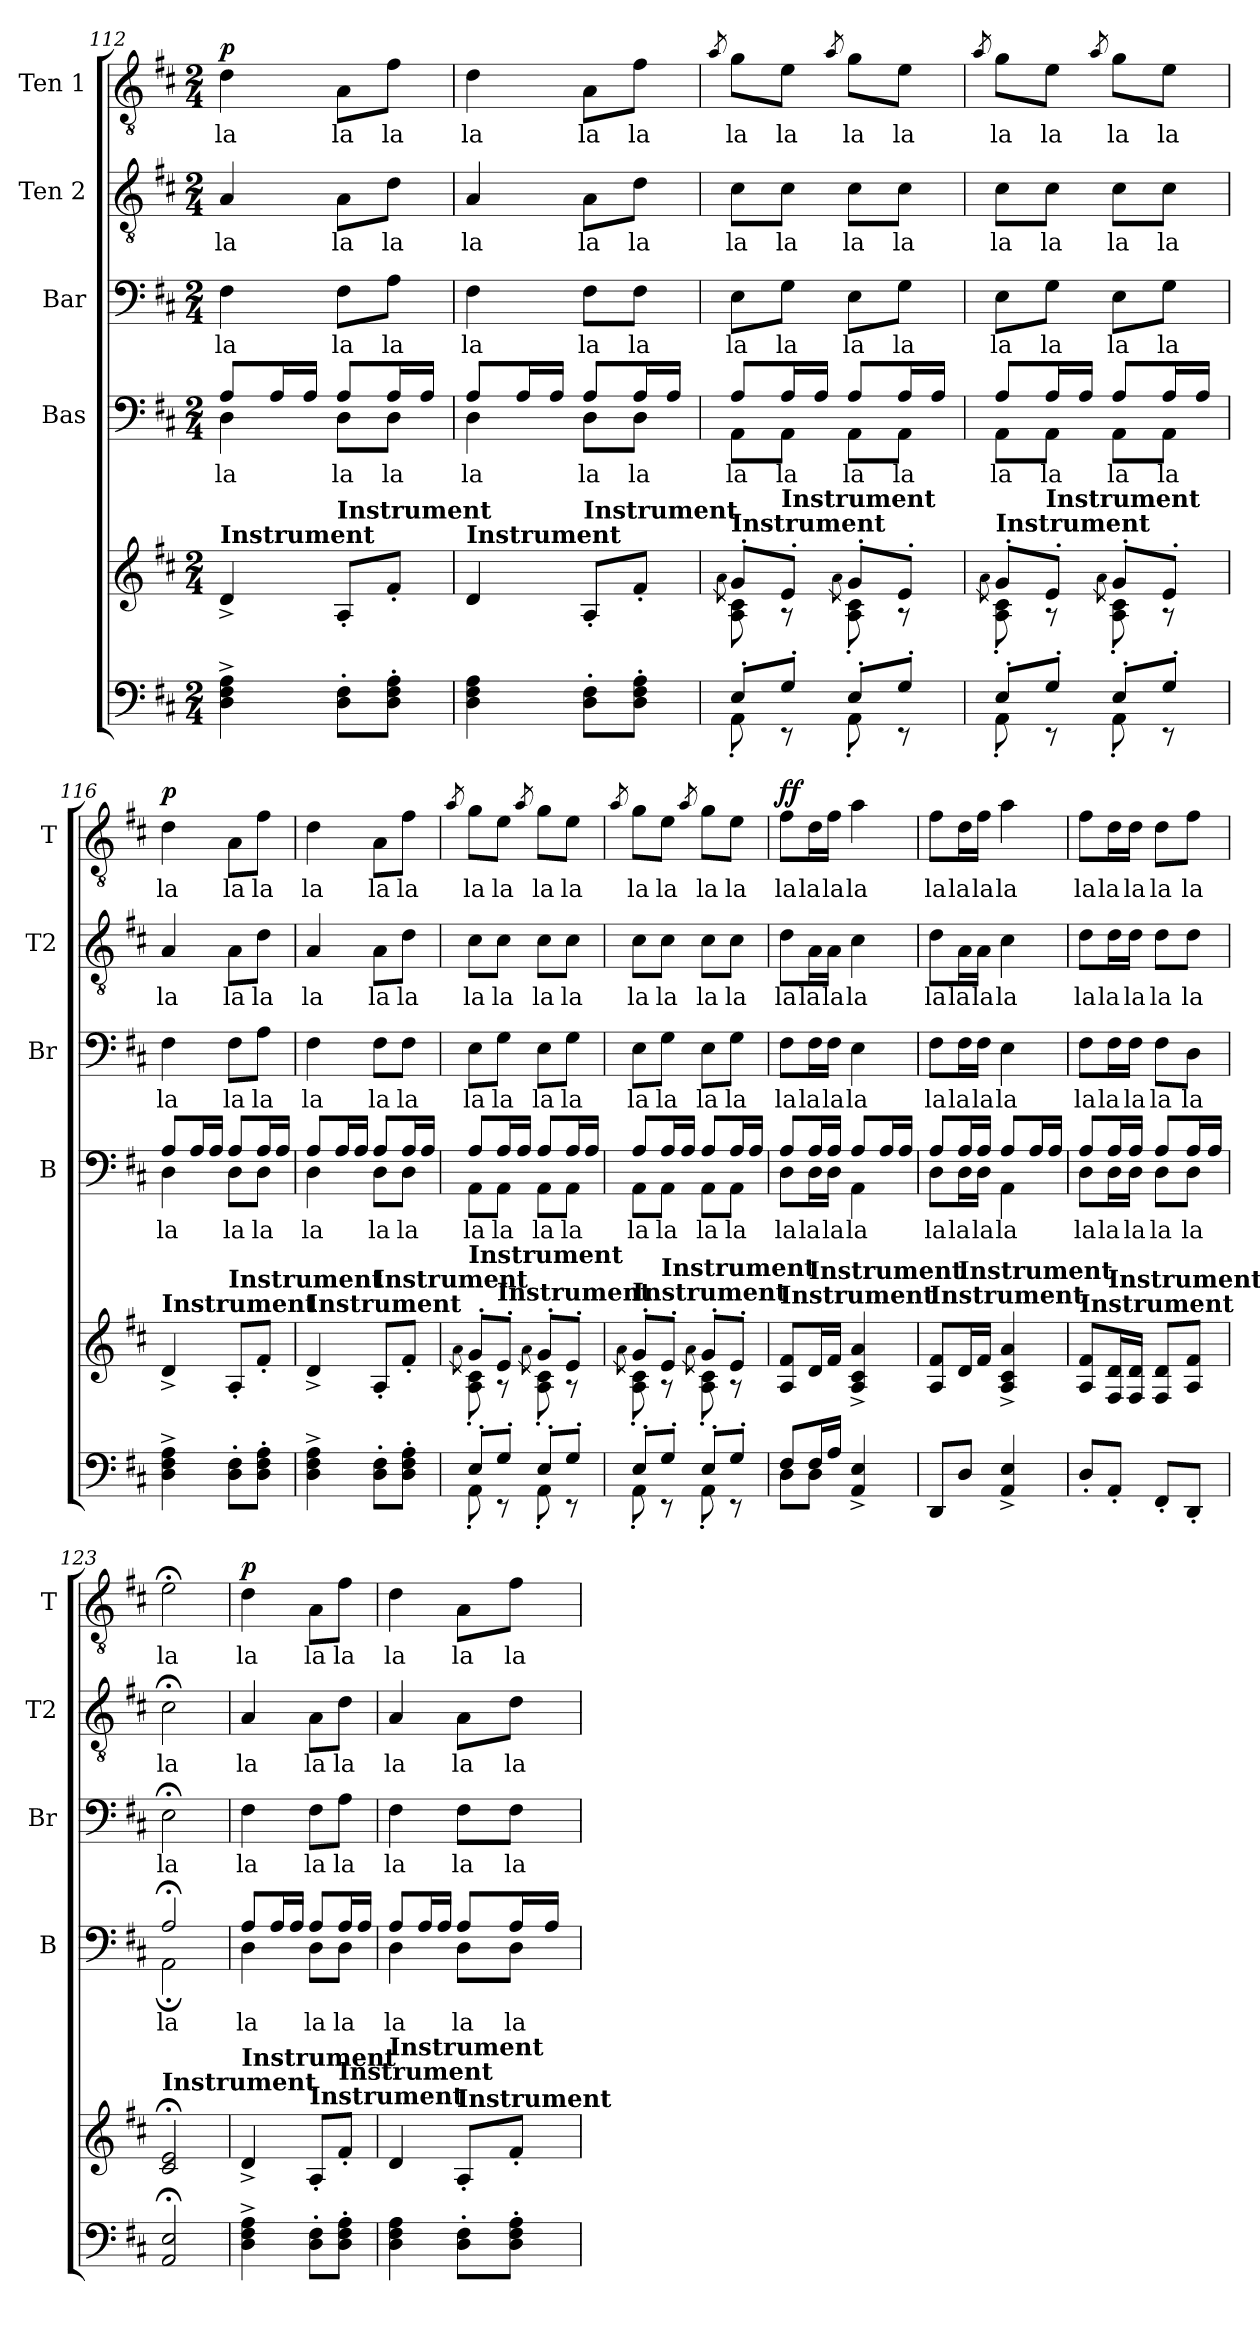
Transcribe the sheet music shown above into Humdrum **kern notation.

**kern	**kern	**kern	**text	**kern	**text	**kern	**text	**kern	**text	**dynam
*part5	*part5	*part4	*part4	*part3	*part3	*part2	*part2	*part1	*part1	*part1
*staff6	*staff5	*staff4	*staff4	*staff3	*staff3	*staff2	*staff2	*staff1	*staff1	*staff1
*	*	*I"Bas	*	*I"Bar	*	*I"Ten 2	*	*I"Ten 1	*	*
*	*	*I'B	*	*I'Br	*	*I'T2	*	*I'T	*	*
!!LO:PB:g=z
*clefF4	*clefG2	*clefF4	*	*clefF4	*	*clefGv2	*	*clefGv2	*	*
*k[f#c#]	*k[f#c#]	*k[f#c#]	*	*k[f#c#]	*	*k[f#c#]	*	*k[f#c#]	*	*
*D:	*D:	*D:	*	*D:	*	*D:	*	*D:	*	*
*M2/4	*M2/4	*M2/4	*	*M2/4	*	*M2/4	*	*M2/4	*	*
=112	=112	=112	=112	=112	=112	=112	=112	=112	=112	=112
*	*	*^	*	*	*	*	*	*	*	*
!	!LO:TX:a:B:t=Instrument	!	!	!	!	!	!	!	!	!	!
!	!	!	!	!	!	!	!	!	!	!	!LO:DY:a
4D\^ 4F#\^ 4A\^	4d^/	4D\	8A/L	la	4F#\	la	4A/	la	4d\	la	p
.	.	.	16A/L	.	.	.	.	.	.	.	.
.	.	.	16A/JJ	.	.	.	.	.	.	.	.
!	!LO:TX:a:B:t=Instrument	!	!	!	!	!	!	!	!	!	!
8D\' 8F#\'L	8A'/L	8D\L	8A/L	la	8F#\L	la	8A\L	la	8A\L	la	.
8D\' 8F#\' 8A\'J	8f#'/J	8D\J	16A/L	la	8A\J	la	8d\J	la	8f#\J	la	.
.	.	.	16A/JJ	.	.	.	.	.	.	.	.
=113	=113	=113	=113	=113	=113	=113	=113	=113	=113	=113	=113
!	!LO:TX:a:B:t=Instrument	!	!	!	!	!	!	!	!	!	!
4D\ 4F#\ 4A\	4d/	4D\	8A/L	la	4F#\	la	4A/	la	4d\	la	.
.	.	.	16A/L	.	.	.	.	.	.	.	.
.	.	.	16A/JJ	.	.	.	.	.	.	.	.
!	!LO:TX:a:B:t=Instrument	!	!	!	!	!	!	!	!	!	!
8D\' 8F#\'L	8A'/L	8D\L	8A/L	la	8F#\L	la	8A\L	la	8A\L	la	.
8D\' 8F#\' 8A\'J	8f#'/J	8D\J	16A/L	la	8F#\J	la	8d\J	la	8f#\J	la	.
.	.	.	16A/JJ	.	.	.	.	.	.	.	.
=114	=114	=114	=114	=114	=114	=114	=114	=114	=114	=114	=114
*	*^	*	*	*	*	*	*	*	*	*	*
.	.	8qa\	.	.	.	.	.	.	.	8qa/	.	.
*^	*	*	*	*	*	*	*	*	*	*	*	*
!	!	!LO:TX:a:B:t=Instrument	!	!	!	!	!	!	!	!	!	!	!
8E'/L	8AA'\	8g'/L	8A\ 8c#\	8AA\L	8A/L	la	8E\L	la	8c#\L	la	8g\L	la	.
!	!	!LO:TX:a:B:t=Instrument	!	!	!	!	!	!	!	!	!	!	!
8G'/J	8rEE	8e'/J	8rA	8AA\J	16A/L	la	8G\J	la	8c#\J	la	8e\J	la	.
.	.	.	.	.	16A/JJ	.	.	.	.	.	.	.	.
.	.	.	8qa\	.	.	.	.	.	.	.	8qa/	.	.
8E'/L	8AA'\	8g'/L	8A\' 8c#\'	8AA\L	8A/L	la	8E\L	la	8c#\L	la	8g\L	la	.
8G'/J	8rEE	8e'/J	8rA	8AA\J	16A/L	la	8G\J	la	8c#\J	la	8e\J	la	.
.	.	.	.	.	16A/JJ	.	.	.	.	.	.	.	.
=115	=115	=115	=115	=115	=115	=115	=115	=115	=115	=115	=115	=115	=115
.	.	.	8qa\	.	.	.	.	.	.	.	8qa/	.	.
!	!	!LO:TX:a:B:t=Instrument	!	!	!	!	!	!	!	!	!	!	!
8E'/L	8AA'\	8g'/L	8A\' 8c#\'	8AA\L	8A/L	la	8E\L	la	8c#\L	la	8g\L	la	.
!	!	!LO:TX:a:B:t=Instrument	!	!	!	!	!	!	!	!	!	!	!
8G'/J	8rEE	8e'/J	8rA	8AA\J	16A/L	la	8G\J	la	8c#\J	la	8e\J	la	.
.	.	.	.	.	16A/JJ	.	.	.	.	.	.	.	.
.	.	.	8qa\	.	.	.	.	.	.	.	8qa/	.	.
8E'/L	8AA'\	8g'/L	8A\' 8c#\'	8AA\L	8A/L	la	8E\L	la	8c#\L	la	8g\L	la	.
8G'/J	8rEE	8e'/J	8rA	8AA\J	16A/L	la	8G\J	la	8c#\J	la	8e\J	la	.
.	.	.	.	.	16A/JJ	.	.	.	.	.	.	.	.
*v	*v	*	*	*	*	*	*	*	*	*	*	*	*
*	*v	*v	*	*	*	*	*	*	*	*	*	*
!!LO:PB:g=z
=116	=116	=116	=116	=116	=116	=116	=116	=116	=116	=116	=116
!	!LO:TX:a:B:t=Instrument	!	!	!	!	!	!	!	!	!	!
!	!	!	!	!	!	!	!	!	!	!	!LO:DY:a
4D\^ 4F#\^ 4A\^	4d^/	4D\	8A/L	la	4F#\	la	4A/	la	4d\	la	p
.	.	.	16A/L	.	.	.	.	.	.	.	.
.	.	.	16A/JJ	.	.	.	.	.	.	.	.
!	!LO:TX:a:B:t=Instrument	!	!	!	!	!	!	!	!	!	!
8D\' 8F#\'L	8A'/L	8D\L	8A/L	la	8F#\L	la	8A\L	la	8A\L	la	.
8D\' 8F#\' 8A\'J	8f#'/J	8D\J	16A/L	la	8A\J	la	8d\J	la	8f#\J	la	.
.	.	.	16A/JJ	.	.	.	.	.	.	.	.
=117	=117	=117	=117	=117	=117	=117	=117	=117	=117	=117	=117
!	!LO:TX:a:B:t=Instrument	!	!	!	!	!	!	!	!	!	!
4D\^ 4F#\^ 4A\^	4d^/	4D\	8A/L	la	4F#\	la	4A/	la	4d\	la	.
.	.	.	16A/L	.	.	.	.	.	.	.	.
.	.	.	16A/JJ	.	.	.	.	.	.	.	.
!	!LO:TX:a:B:t=Instrument	!	!	!	!	!	!	!	!	!	!
8D\' 8F#\'L	8A'/L	8D\L	8A/L	la	8F#\L	la	8A\L	la	8A\L	la	.
8D\' 8F#\' 8A\'J	8f#'/J	8D\J	16A/L	la	8F#\J	la	8d\J	la	8f#\J	la	.
.	.	.	16A/JJ	.	.	.	.	.	.	.	.
=118	=118	=118	=118	=118	=118	=118	=118	=118	=118	=118	=118
*	*^	*	*	*	*	*	*	*	*	*	*
.	.	8qa\	.	.	.	.	.	.	.	8qa/	.	.
*^	*	*	*	*	*	*	*	*	*	*	*	*
!	!	!LO:TX:a:B:t=Instrument	!	!	!	!	!	!	!	!	!	!	!
8E'/L	8AA'\	8g'/L	8A\' 8c#\'	8AA\L	8A/L	la	8E\L	la	8c#\L	la	8g\L	la	.
!	!	!LO:TX:a:B:t=Instrument	!	!	!	!	!	!	!	!	!	!	!
8G'/J	8rEE	8e'/J	8rA	8AA\J	16A/L	la	8G\J	la	8c#\J	la	8e\J	la	.
.	.	.	.	.	16A/JJ	.	.	.	.	.	.	.	.
.	.	.	8qa\	.	.	.	.	.	.	.	8qa/	.	.
8E'/L	8AA'\	8g'/L	8A\' 8c#\'	8AA\L	8A/L	la	8E\L	la	8c#\L	la	8g\L	la	.
8G'/J	8rEE	8e'/J	8rA	8AA\J	16A/L	la	8G\J	la	8c#\J	la	8e\J	la	.
.	.	.	.	.	16A/JJ	.	.	.	.	.	.	.	.
=119	=119	=119	=119	=119	=119	=119	=119	=119	=119	=119	=119	=119	=119
.	.	.	8qa\	.	.	.	.	.	.	.	8qa/	.	.
!	!	!LO:TX:a:B:t=Instrument	!	!	!	!	!	!	!	!	!	!	!
8E'/L	8AA'\	8g'/L	8A\' 8c#\'	8AA\L	8A/L	la	8E\L	la	8c#\L	la	8g\L	la	.
!	!	!LO:TX:a:B:t=Instrument	!	!	!	!	!	!	!	!	!	!	!
8G'/J	8rEE	8e'/J	8rA	8AA\J	16A/L	la	8G\J	la	8c#\J	la	8e\J	la	.
.	.	.	.	.	16A/JJ	.	.	.	.	.	.	.	.
.	.	.	8qa\	.	.	.	.	.	.	.	8qa/	.	.
8E'/L	8AA'\	8g'/L	8A\' 8c#\'	8AA\L	8A/L	la	8E\L	la	8c#\L	la	8g\L	la	.
8G'/J	8rEE	8e'/J	8rA	8AA\J	16A/L	la	8G\J	la	8c#\J	la	8e\J	la	.
.	.	.	.	.	16A/JJ	.	.	.	.	.	.	.	.
*	*	*v	*v	*	*	*	*	*	*	*	*	*	*
!!LO:PB:g=z
=120	=120	=120	=120	=120	=120	=120	=120	=120	=120	=120	=120	=120
!	!	!LO:TX:a:B:t=Instrument	!	!	!	!	!	!	!	!	!	!
!	!	!	!	!	!	!	!	!	!	!	!	!LO:DY:a
8F#/L	8D\L	8A/ 8f#/L	8D\L	8A/L	la	8F#\L	la	8d\L	la	8f#\L	la	ff
!	!	!LO:TX:a:B:t=Instrument	!	!	!	!	!	!	!	!	!	!
16F#/L	8D\J	16d/L	16D\L	16A/L	la	16F#\L	la	16A\L	la	16d\L	la	.
16A/JJ	.	16f#/JJ	16D\JJ	16A/JJ	la	16F#\JJ	la	16A\JJ	la	16f#\JJ	la	.
4AA/^ 4E/^	4ryy	4A/^ 4c#/^ 4a/^	4AA\	8A/L	la	4E\	la	4c#\	la	4a\	la	.
.	.	.	.	16A/L	.	.	.	.	.	.	.	.
.	.	.	.	16A/JJ	.	.	.	.	.	.	.	.
*v	*v	*	*	*	*	*	*	*	*	*	*	*
=121	=121	=121	=121	=121	=121	=121	=121	=121	=121	=121	=121
!	!LO:TX:a:B:t=Instrument	!	!	!	!	!	!	!	!	!	!
8DD/L	8A/ 8f#/L	8D\L	8A/L	la	8F#\L	la	8d\L	la	8f#\L	la	.
!	!LO:TX:a:B:t=Instrument	!	!	!	!	!	!	!	!	!	!
8D/J	16d/L	16D\L	16A/L	la	16F#\L	la	16A\L	la	16d\L	la	.
.	16f#/JJ	16D\JJ	16A/JJ	la	16F#\JJ	la	16A\JJ	la	16f#\JJ	la	.
4AA/^ 4E/^	4A/^ 4c#/^ 4a/^	4AA\	8A/L	la	4E\	la	4c#\	la	4a\	la	.
.	.	.	16A/L	.	.	.	.	.	.	.	.
.	.	.	16A/JJ	.	.	.	.	.	.	.	.
=122	=122	=122	=122	=122	=122	=122	=122	=122	=122	=122	=122
!	!LO:TX:a:B:t=Instrument	!	!	!	!	!	!	!	!	!	!
8D'/L	8A/ 8f#/L	8D\L	8A/L	la	8F#\L	la	8d\L	la	8f#\L	la	.
!	!LO:TX:a:B:t=Instrument	!	!	!	!	!	!	!	!	!	!
8AA'/J	16F#/ 16d/L	16D\L	16A/L	la	16F#\L	la	16d\L	la	16d\L	la	.
.	16F#/ 16d/JJ	16D\JJ	16A/JJ	la	16F#\JJ	la	16d\JJ	la	16d\JJ	la	.
8FF#'/L	8F#/ 8d/L	8D\L	8A/L	la	8F#\L	la	8d\L	la	8d\L	la	.
8DD'/J	8A/ 8f#/J	8D\J	16A/L	la	8D\J	la	8d\J	la	8f#\J	la	.
.	.	.	16A/JJ	.	.	.	.	.	.	.	.
=123	=123	=123	=123	=123	=123	=123	=123	=123	=123	=123	=123
!	!LO:TX:a:B:t=Instrument	!	!	!	!	!	!	!	!	!	!
2AA/;< 2E/;<	2c#/;< 2e/;<	2AA;\	2A;</	la	2E;<\	la	2c#;<\	la	2e;<\	la	.
!!LO:PB:g=z
=124	=124	=124	=124	=124	=124	=124	=124	=124	=124	=124	=124
!	!LO:TX:a:B:t=Instrument	!	!	!	!	!	!	!	!	!	!
!	!	!	!	!	!	!	!	!	!	!	!LO:DY:a
4D\^ 4F#\^ 4A\^	4d^/	4D\	8A/L	la	4F#\	la	4A/	la	4d\	la	p
.	.	.	16A/L	.	.	.	.	.	.	.	.
.	.	.	16A/JJ	.	.	.	.	.	.	.	.
!	!LO:TX:a:B:t=Instrument	!	!	!	!	!	!	!	!	!	!
8D\' 8F#\'L	8A'/L	8D\L	8A/L	la	8F#\L	la	8A\L	la	8A\L	la	.
!	!LO:TX:a:B:t=Instrument	!	!	!	!	!	!	!	!	!	!
8D\' 8F#\' 8A\'J	8f#'/J	8D\J	16A/L	la	8A\J	la	8d\J	la	8f#\J	la	.
.	.	.	16A/JJ	.	.	.	.	.	.	.	.
=125	=125	=125	=125	=125	=125	=125	=125	=125	=125	=125	=125
!	!LO:TX:a:B:t=Instrument	!	!	!	!	!	!	!	!	!	!
4D\ 4F#\ 4A\	4d/	4D\	8A/L	la	4F#\	la	4A/	la	4d\	la	.
.	.	.	16A/L	.	.	.	.	.	.	.	.
.	.	.	16A/JJ	.	.	.	.	.	.	.	.
!	!LO:TX:a:B:t=Instrument	!	!	!	!	!	!	!	!	!	!
8D\' 8F#\'L	8A'/L	8D\L	8A/L	la	8F#\L	la	8A\L	la	8A\L	la	.
8D\' 8F#\' 8A\'J	8f#'/J	8D\J	16A/L	la	8F#\J	la	8d\J	la	8f#\J	la	.
.	.	.	16A/JJ	.	.	.	.	.	.	.	.
*	*	*v	*v	*	*	*	*	*	*	*	*
=	=	=	=	=	=	=	=	=	=	=
*-	*-	*-	*-	*-	*-	*-	*-	*-	*-	*-
